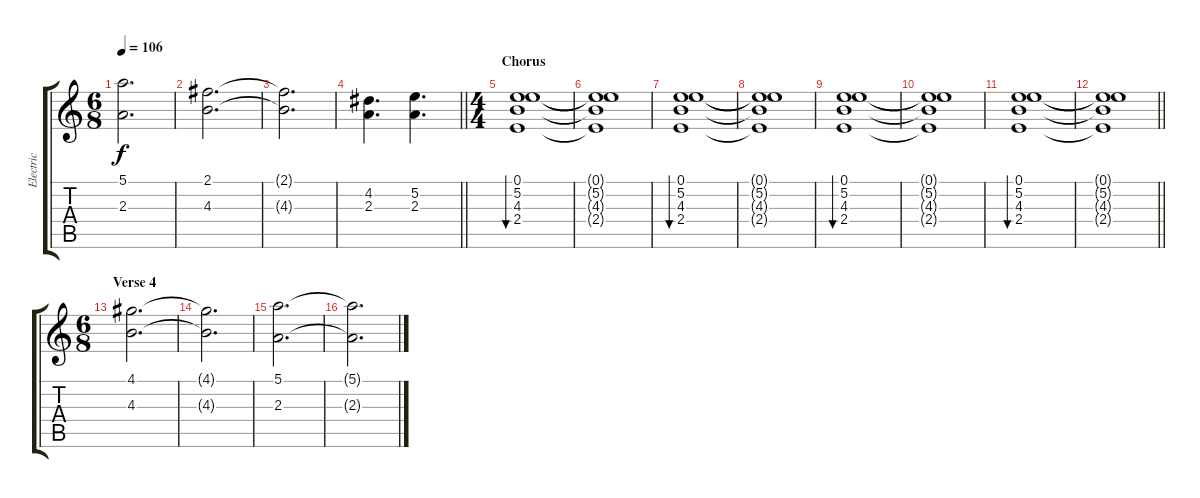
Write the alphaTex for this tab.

\track ("Electric" "Electric") {instrument overdrivenguitar}
\staff {score tabs}
\tuning (E4 B3 G3 D3 A2 E2) {hide}
\ts (6 8)
\tempo 106
\clef g2
\ks c
(5.1{t} 2.3{t}).2{d dy f} |
(2.1 4.3).2{d} |
(2.1{t} 4.3{t}).2{d} |
\barLineRight lightlight
(4.2 2.3).4{d} (5.2 2.3).4{d} |
\ts (4 4)
\section ("" "Chorus")
(0.1 5.2 4.3 2.4).1{bu 120} |
(0.1{t} 5.2{t} 4.3{t} 2.4{t}).1 |
(0.1 5.2 4.3 2.4).1{bu 120} |
(0.1{t} 5.2{t} 4.3{t} 2.4{t}).1 |
(0.1 5.2 4.3 2.4).1{bu 120} |
(0.1{t} 5.2{t} 4.3{t} 2.4{t}).1 |
(0.1 5.2 4.3 2.4).1{bu 120} |
\barLineRight lightlight
(0.1{t} 5.2{t} 4.3{t} 2.4{t}).1 |
\ts (6 8)
\section ("" "Verse 4")
(4.1 4.3).2{d} |
(4.1{t} 4.3{t}).2{d} |
(5.1 2.3).2{d} |
(5.1{t} 2.3{t}).2{d}
